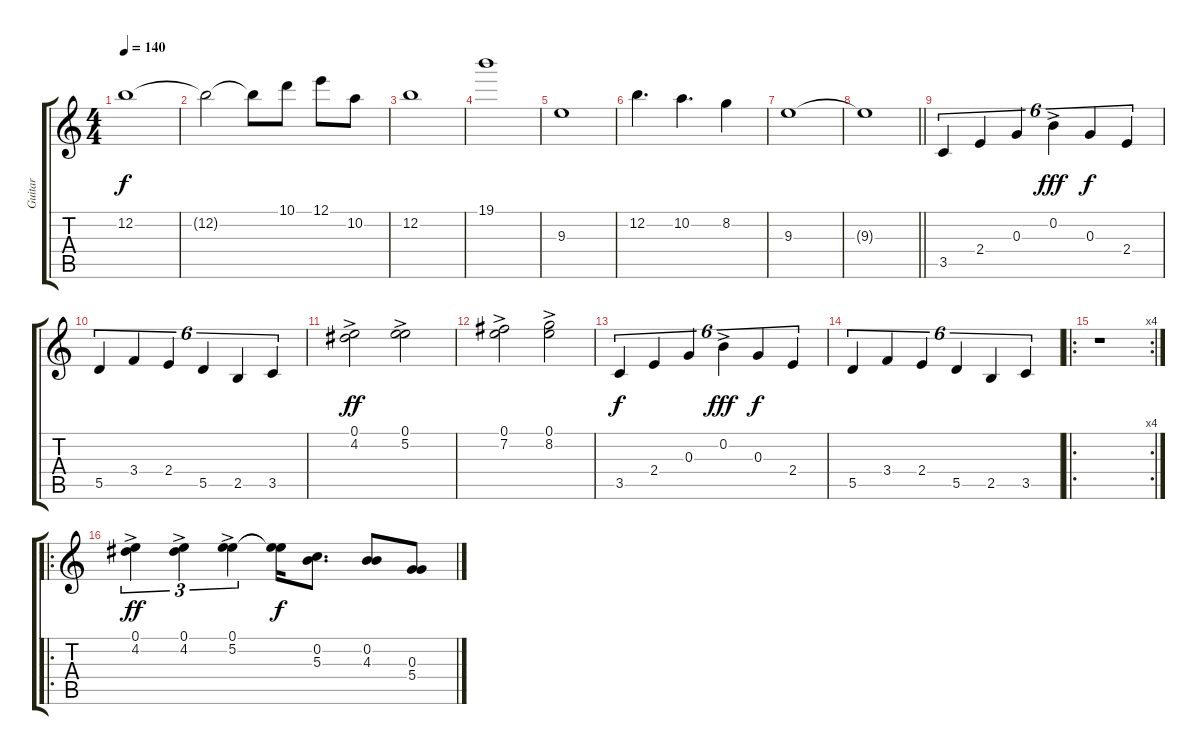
\track ("Guitar" "Guitar") {instrument overdrivenguitar}
\staff {score tabs}
\tuning (E4 B3 G3 D3 A2 E2) {hide}
\ts (4 4)
\tempo 140
\clef g2
\ks c
12.2.1{dy f} |
12.2{t}.2 12.2{t}.8 10.1.8 12.1.8 10.2.8 |
12.2.1 |
19.1.1 |
9.3.1 |
12.2.4{d} 10.2.4{d} 8.2.4 |
9.3.1 |
\barLineRight lightlight
9.3{t}.1 |
3.5.4{tu (6 4)} 2.4.4{tu (6 4)} 0.3.4{tu (6 4)} 0.2{ac}.4{tu (6 4) dy fff} 0.3.4{tu (6 4) dy f} 2.4.4{tu (6 4)} |
5.5.4{tu (6 4)} 3.4.4{tu (6 4)} 2.4.4{tu (6 4)} 5.5.4{tu (6 4)} 2.5.4{tu (6 4)} 3.5.4{tu (6 4)} |
(0.1{ac} 4.2{ac}).2{dy ff} (0.1{ac} 5.2{ac}).2 |
(0.1{ac} 7.2{ac}).2 (0.1{ac} 8.2{ac}).2 |
3.5.4{tu (6 4) dy f} 2.4.4{tu (6 4)} 0.3.4{tu (6 4)} 0.2{ac}.4{tu (6 4) dy fff} 0.3.4{tu (6 4) dy f} 2.4.4{tu (6 4)} |
5.5.4{tu (6 4)} 3.4.4{tu (6 4)} 2.4.4{tu (6 4)} 5.5.4{tu (6 4)} 2.5.4{tu (6 4)} 3.5.4{tu (6 4)} |
\ro
\rc 4
r.1 |
\ro
(0.1{ac} 4.2{ac}).4{tu (3 2) dy ff} (0.1{ac} 4.2{ac}).4{tu (3 2)} (0.1{ac} 5.2{ac}).4{tu (3 2)} (0.1{t} 5.2{t}).16{dy f} (0.2 5.3).8{d} (0.2 4.3).8 (0.3 5.4).8
